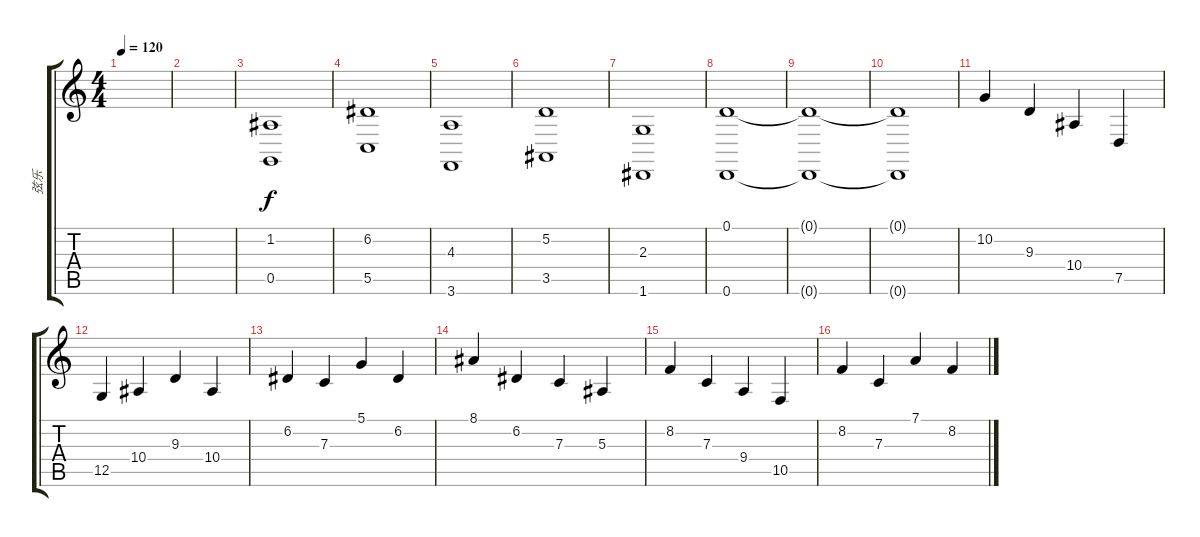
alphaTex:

\track ("弦乐" "弦乐") {instrument stringensemble1}
\staff {score tabs}
\tuning (D4 A3 F3 C3 G2 D2) {hide}
\ts (4 4)
\tempo 120
\clef g2
\ks c
|
|
(1.2 0.5).1 |
(6.2 5.5).1 |
(4.3 3.6).1 |
(5.2 3.5).1 |
(2.3 1.6).1 |
(0.1 0.6).1 |
(0.1{t} 0.6{t}).1 |
(0.1{t} 0.6{t}).1 |
10.2.4 9.3.4 10.4.4 7.5.4 |
12.5.4 10.4.4 9.3.4 10.4.4 |
6.2.4{txt ""} 7.3.4 5.1.4 6.2.4 |
8.1.4 6.2.4 7.3.4 5.3.4 |
8.2.4 7.3.4 9.4.4 10.5.4 |
8.2.4 7.3.4 7.1.4 8.2.4
